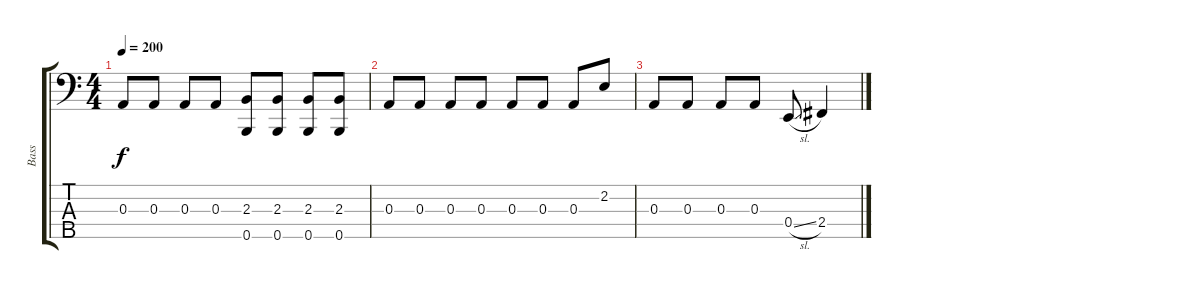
\track ("Bass" "Bass") {instrument electricbasspick}
\staff {score tabs}
\tuning (G2 D2 A1 E1 B0) {hide}
\ts (4 4)
\tempo 200
\clef f4
\ks c
0.3.8{dy f} 0.3.8 0.3.8 0.3.8 (2.3 0.5).8 (2.3 0.5).8 (2.3 0.5).8 (2.3 0.5).8 |
0.3.8 0.3.8 0.3.8 0.3.8 0.3.8 0.3.8 0.3.8 2.2.8 |
0.3.8 0.3.8 0.3.8 0.3.8 0.4{sl}.8 2.4.4
